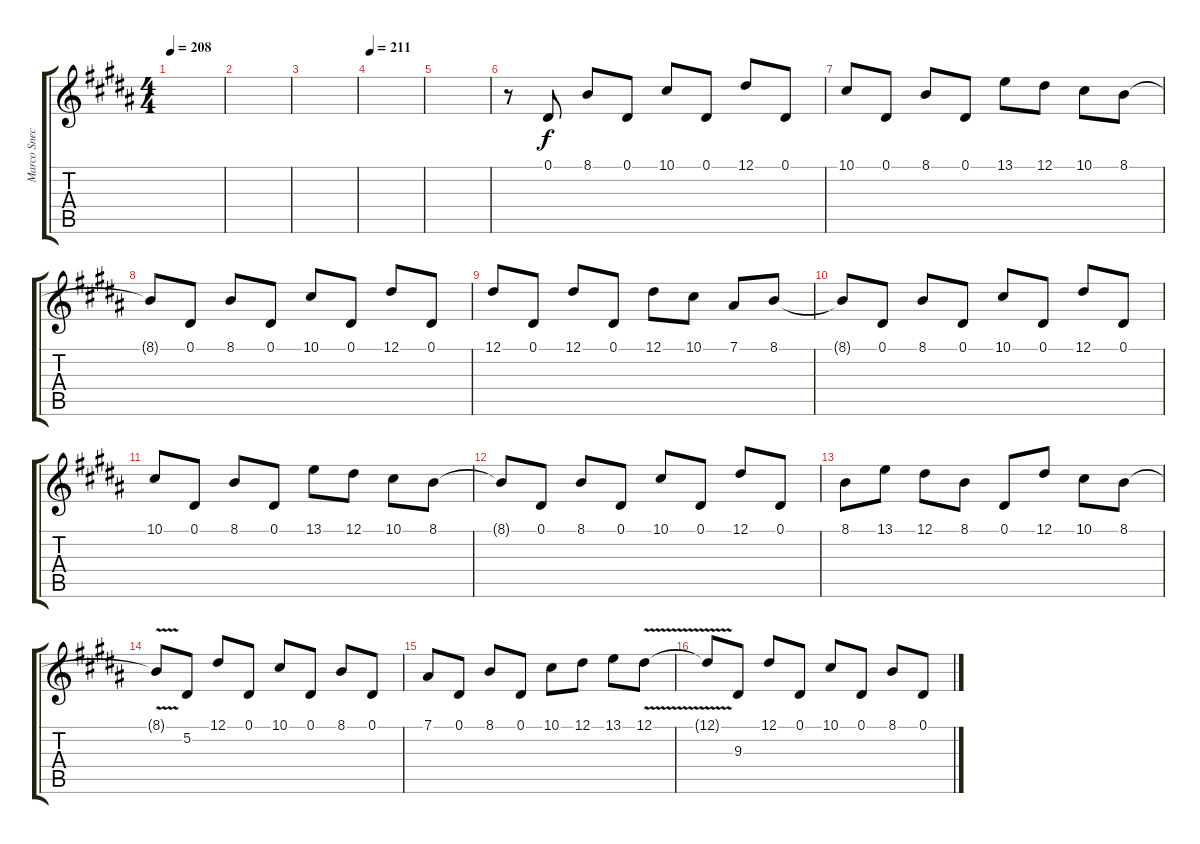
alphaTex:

\track ("Marco Sneck" "Marco Snec") {instrument lead1square}
\staff {score tabs}
\tuning (Eb4 Bb3 Gb3 Db3 Ab2 Eb2) {hide}
\ts (4 4)
\tempo 208
\clef g2
\ks b
|
|
|
\tempo 211
|
\ks g#minor
|
r.8 0.1.8 8.1.8 0.1.8 10.1.8 0.1.8 12.1.8 0.1.8 |
\ks b
10.1.8 0.1.8 8.1.8 0.1.8 13.1.8 12.1.8 10.1.8 8.1.8 |
\ks g#minor
8.1{t}.8 0.1.8 8.1.8 0.1.8 10.1.8 0.1.8 12.1.8 0.1.8 |
\ks b
12.1.8 0.1.8 12.1.8 0.1.8 12.1.8 10.1.8 7.1.8 8.1.8 |
\ks g#minor
8.1{t}.8 0.1.8 8.1.8 0.1.8 10.1.8 0.1.8 12.1.8 0.1.8 |
\ks b
10.1.8 0.1.8 8.1.8 0.1.8 13.1.8 12.1.8 10.1.8 8.1.8 |
\ks g#minor
8.1{t}.8 0.1.8 8.1.8 0.1.8 10.1.8 0.1.8 12.1.8 0.1.8 |
\ks b
8.1.8 13.1.8 12.1.8 8.1.8 0.1.8 12.1.8 10.1.8 8.1.8 |
\ks g#minor
8.1{v t}.8 5.2.8 12.1.8 0.1.8 10.1.8 0.1.8 8.1.8 0.1.8 |
\ks b
7.1.8 0.1.8 8.1.8 0.1.8 10.1.8 12.1.8 13.1.8 12.1{v}.8 |
\ks g#minor
12.1{v t}.8 9.3.8 12.1.8 0.1.8 10.1.8 0.1.8 8.1.8 0.1.8
